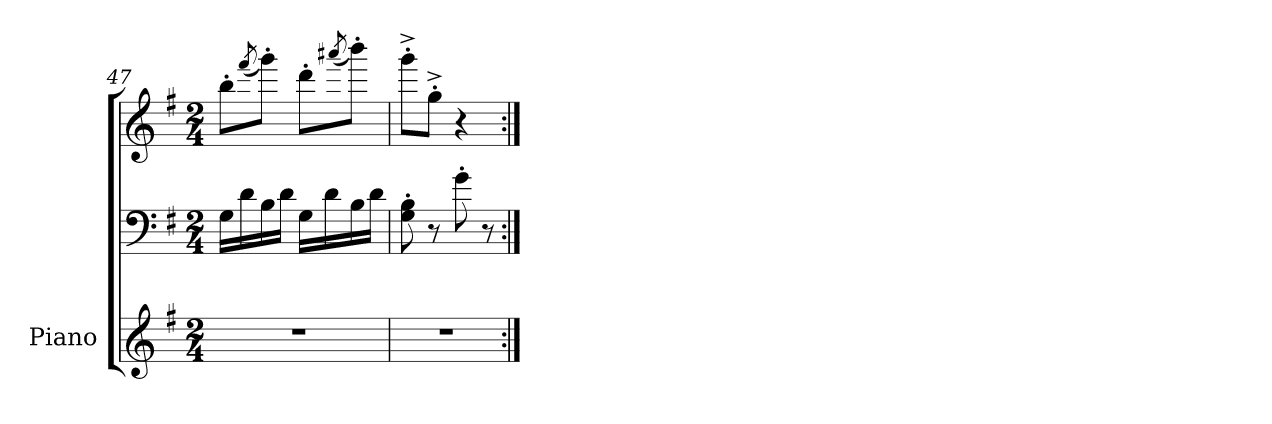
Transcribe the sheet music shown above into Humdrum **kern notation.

**kern	**kern	**kern
*part1	*part1	*part1
*staff3	*staff2	*staff1
*I"Piano	*	*
*I'Pno	*	*
*clefG2	*clefF4	*clefG2
*k[f#]	*k[f#]	*k[f#]
*M2/4	*M2/4	*M2/4
=47	=47	=47
2r	16G\LL	8bb'\L
.	16d\	.
.	.	(<8qfff#/
.	16B\	8ggg'\J)
.	16d\JJ	.
.	16G\LL	8ddd'\L
.	16d\	.
.	.	(<8qaaa#X/
.	16B\	8bbb'\J)
.	16d\JJ	.
=48	=48	=48
2r	8G\' 8B\'	8ggg'^\L
.	8r	8gg'^\J
.	8g'\	4r
.	8r	.
=:|!	=:|!	=:|!
*-	*-	*-
